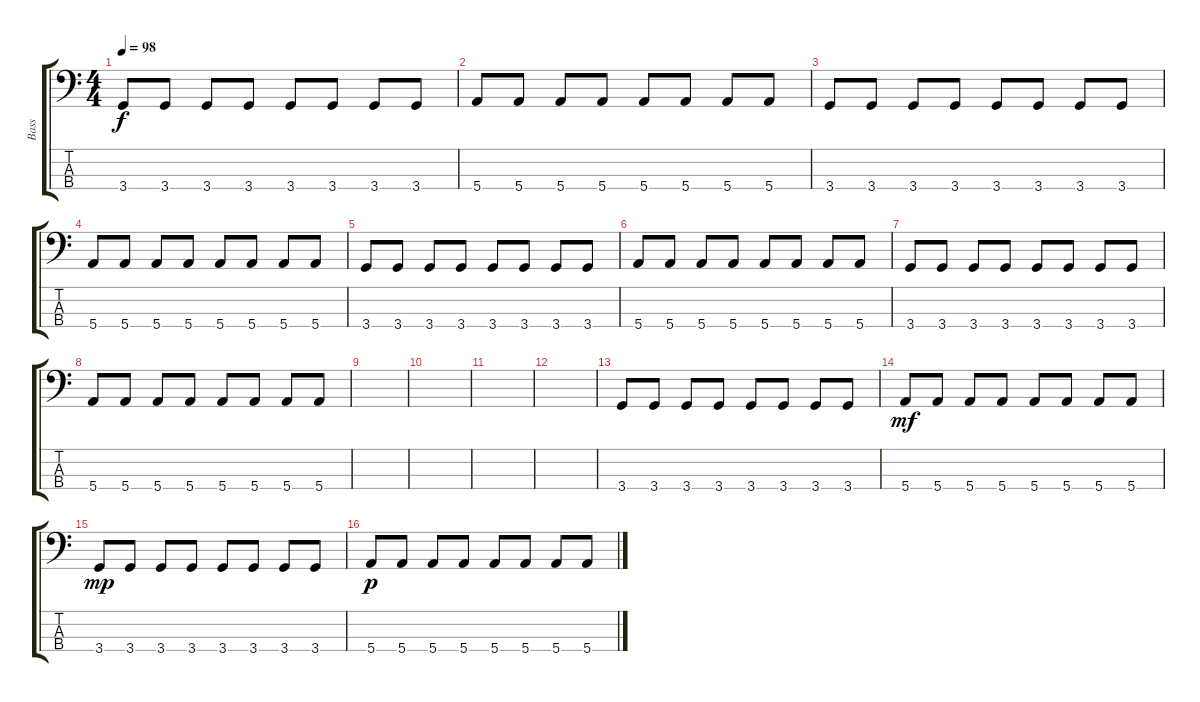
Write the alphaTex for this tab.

\track ("Bass" "Bass") {instrument electricbassfinger}
\staff {score tabs}
\tuning (G2 D2 A1 E1) {hide}
\ts (4 4)
\tempo 98
\clef f4
\ks c
3.4.8{dy f} 3.4.8 3.4.8 3.4.8 3.4.8 3.4.8 3.4.8 3.4.8 |
5.4.8 5.4.8 5.4.8 5.4.8 5.4.8 5.4.8 5.4.8 5.4.8 |
3.4.8 3.4.8 3.4.8 3.4.8 3.4.8 3.4.8 3.4.8 3.4.8 |
5.4.8 5.4.8 5.4.8 5.4.8 5.4.8 5.4.8 5.4.8 5.4.8 |
3.4.8 3.4.8 3.4.8 3.4.8 3.4.8 3.4.8 3.4.8 3.4.8 |
5.4.8 5.4.8 5.4.8 5.4.8 5.4.8 5.4.8 5.4.8 5.4.8 |
3.4.8 3.4.8 3.4.8 3.4.8 3.4.8 3.4.8 3.4.8 3.4.8 |
5.4.8 5.4.8 5.4.8 5.4.8 5.4.8 5.4.8 5.4.8 5.4.8 |
|
|
|
|
3.4.8 3.4.8 3.4.8 3.4.8 3.4.8 3.4.8 3.4.8 3.4.8 |
5.4.8{dy mf} 5.4.8 5.4.8 5.4.8 5.4.8 5.4.8 5.4.8 5.4.8 |
3.4.8{dy mp} 3.4.8 3.4.8 3.4.8 3.4.8 3.4.8 3.4.8 3.4.8 |
5.4.8{dy p} 5.4.8 5.4.8 5.4.8 5.4.8 5.4.8 5.4.8 5.4.8
